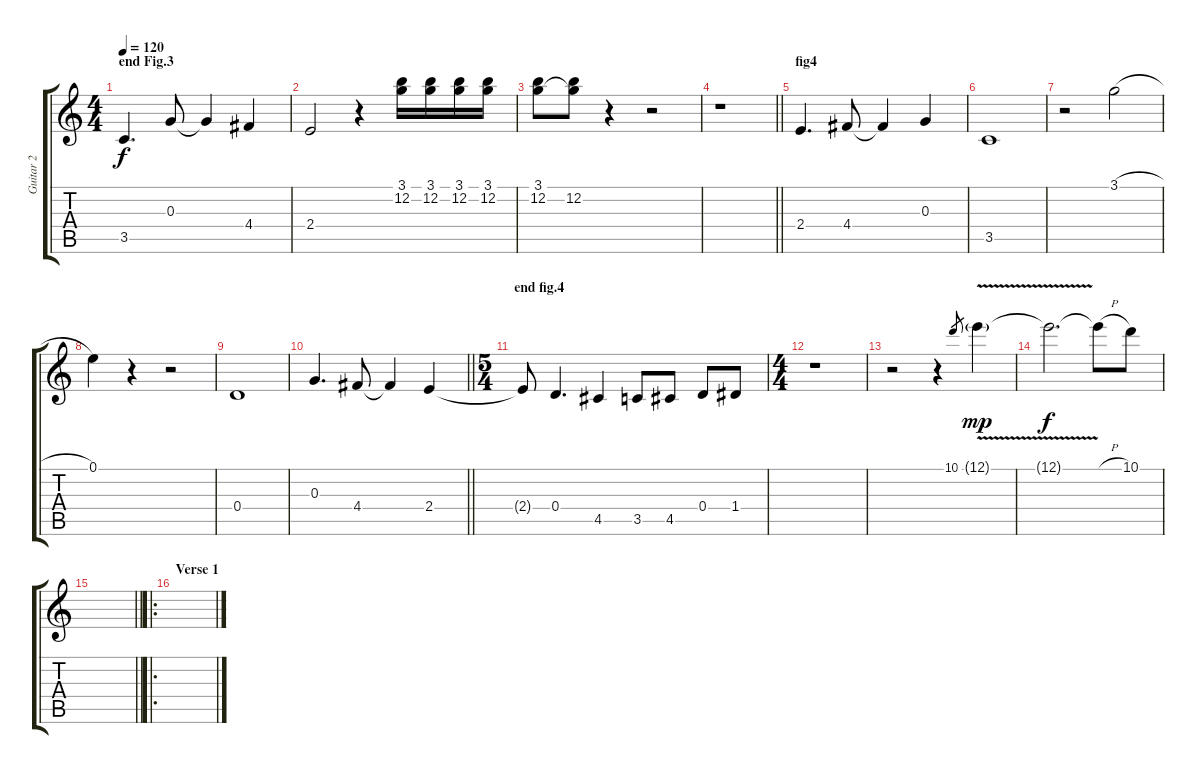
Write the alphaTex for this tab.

\track ("Guitar 2" "Guitar 2") {instrument overdrivenguitar}
\staff {score tabs}
\tuning (E4 B3 G3 D3 A2 E2) {hide}
\ts (4 4)
\section ("" "end Fig.3")
\tempo 120
\clef g2
\ks c
3.5.4{d dy f} 0.3.8 0.3{t}.4 4.4.4 |
2.4.2 r.4 (3.1 12.2).16 (3.1 12.2).16 (3.1 12.2).16 (3.1 12.2).16 |
(3.1 12.2).8 (3.1{t} 12.2).8 r.4 r.2 |
\barLineRight lightlight
r.1 |
\section ("" "fig4")
2.4.4{d} 4.4.8 4.4{t}.4 0.3.4 |
3.5.1 |
r.2 3.1{h}.2 |
0.1.4 r.4 r.2 |
0.4.1 |
\barLineRight lightlight
0.3.4{d} 4.4.8 4.4{t}.4 2.4.4 |
\ts (5 4)
\section ("" "end fig.4")
2.4{t}.8 0.4.4{d} 4.5.4 3.5.8 4.5.8 0.4.8 1.4.8 |
\ts (4 4)
r.1 |
r.2 r.4 10.1.8{gr} 12.1{v g}.4{dy mp} |
12.1{t}.2{d dy f} 12.1{h t}.8 10.1.8 |
\barLineRight lightlight
|
\ro
\section ("" "Verse 1")
